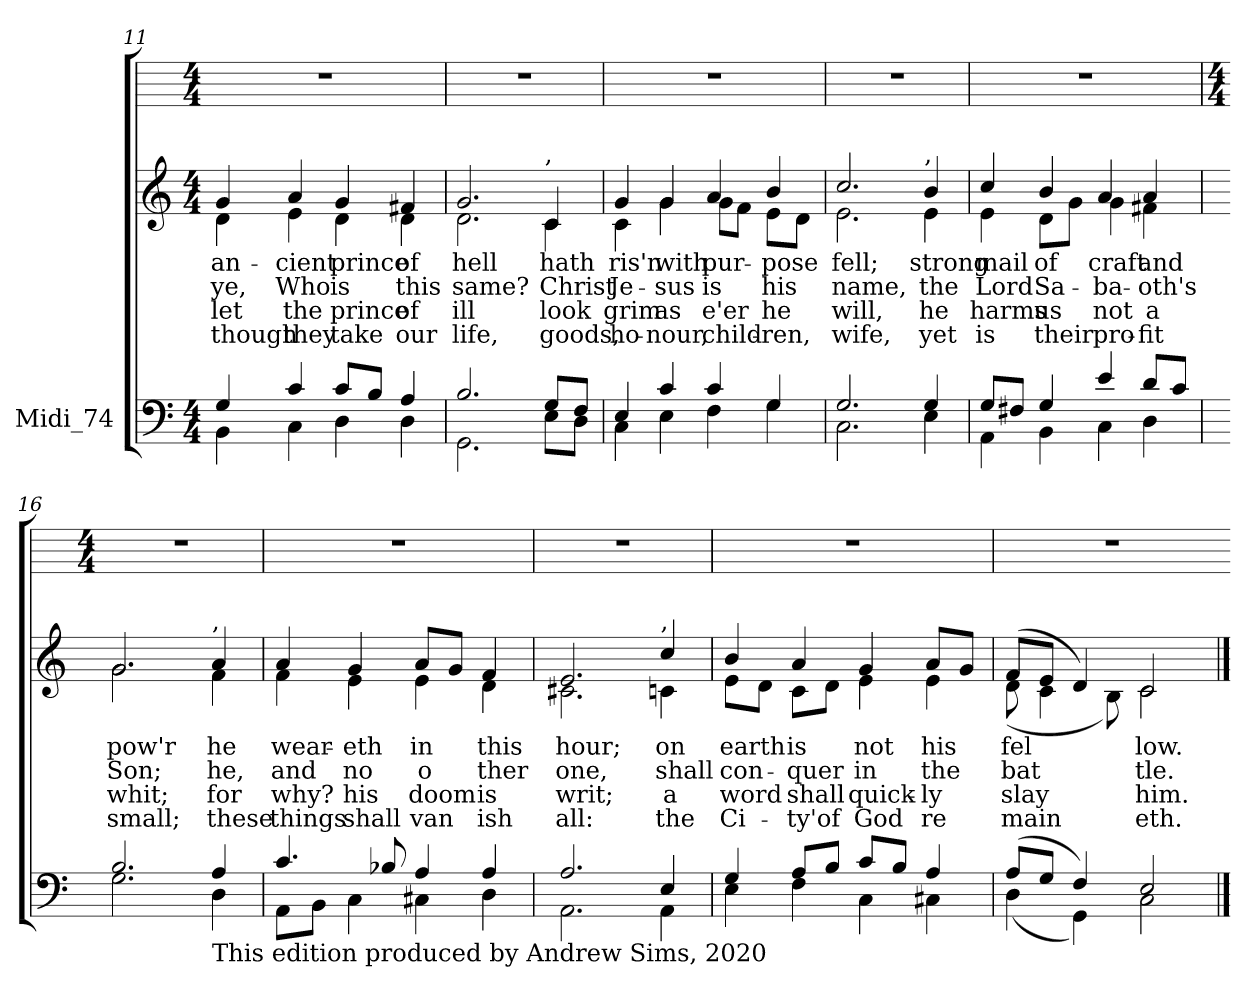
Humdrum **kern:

**kern	**kern	**text	**text	**text	**text	**kern
*part3	*part2	*part2	*part2	*part2	*part2	*part1
*staff3	*staff2	*staff2	*staff2	*staff2	*staff2	*staff1
*I"Midi_74	*	*	*	*	*	*
!!LO:LB:g=z
*clefF4	*clefG2	*	*	*	*	*
*k[]	*k[]	*	*	*	*	*
*C:	*C:	*	*	*	*	*
*M4/4	*M4/4	*	*	*	*	*M4/4
=11	=11	=11	=11	=11	=11	=11
*^	*	*	*	*	*	*
!	!	!	!LO:LY:b	!LO:LY:b	!LO:LY:b	!LO:LY:b	!
*	*	*^	*	*	*	*	*
4G/	4BB\	4g/	4d\	an-	-ye,	let	though	1r
!	!	!	!	!LO:LY:b	!LO:LY:b	!LO:LY:b	!LO:LY:b	!
4c/	4C\	4a/	4e\	cient	Who	the	they	.
!	!	!	!	!LO:LY:b	!LO:LY:b	!LO:LY:b	!LO:LY:b	!
8c/L	4D\	4g/	4d\	prince	is	prince	take	.
8B/J	.	.	.	.	.	.	.	.
!	!	!	!	!LO:LY:b	!LO:LY:b	!LO:LY:b	!LO:LY:b	!
4A/	4D\	4f#X/	4d\	of	this	of	our	.
=12	=12	=12	=12	=12	=12	=12	=12	=12
!	!	!	!	!LO:LY:b	!LO:LY:b	!LO:LY:b	!LO:LY:b	!
2.B/	2.GG\	2.g/	2.d\	hell	same?	ill	life,	1r
!	!	!LO:TX:a:t=,	!	!	!	!	!	!
!	!	!	!	!LO:LY:b	!LO:LY:b	!LO:LY:b	!LO:LY:b	!
8G/L	8E\L	4c/	4c\	hath	Christ	look	goods,	.
8F/J	8D\J	.	.	.	.	.	.	.
=13	=13	=13	=13	=13	=13	=13	=13	=13
!	!	!	!	!LO:LY:b	!LO:LY:b	!LO:LY:b	!LO:LY:b	!
4E/	4C\	4g/	4c\	ris'n	Je-	-grim	ho-	1r
!	!	!	!	!LO:LY:b	!LO:LY:b	!LO:LY:b	!LO:LY:b	!
4c/	4E\	4g/	4g\	-with	sus	as	nour,	.
!	!	!	!	!LO:LY:b	!LO:LY:b	!LO:LY:b	!LO:LY:b	!
4c/	4F\	4a/	8g\L	pur-	-is	e'er	child-	.
.	.	.	8f\J	.	.	.	.	.
!	!	!	!	!LO:LY:b	!LO:LY:b	!LO:LY:b	!LO:LY:b	!
4G/	4G\	4b/	8e\L	-pose	his	he	ren,	.
.	.	.	8d\J	.	.	.	.	.
=14	=14	=14	=14	=14	=14	=14	=14	=14
!	!	!	!	!LO:LY:b	!LO:LY:b	!LO:LY:b	!LO:LY:b	!
2.G/	2.C\	2.cc/	2.e\	fell;	name,	will,	wife,	1r
!	!	!LO:TX:a:t=,	!	!	!	!	!	!
!	!	!	!	!LO:LY:b	!LO:LY:b	!LO:LY:b	!LO:LY:b	!
4G/	4E\	4b/	4e\	strong	the	he	yet	.
=15	=15	=15	=15	=15	=15	=15	=15	=15
!	!	!	!	!LO:LY:b	!LO:LY:b	!LO:LY:b	!LO:LY:b	!
8G/L	4AA\	4cc/	4e\	mail	Lord	harms	is	1r
8F#X/J	.	.	.	.	.	.	.	.
!	!	!	!	!LO:LY:b	!LO:LY:b	!LO:LY:b	!LO:LY:b	!
4G/	4BB\	4b/	8d\L	of	Sa-	-us	their	.
.	.	.	8g\J	.	.	.	.	.
!	!	!	!	!LO:LY:b	!LO:LY:b	!LO:LY:b	!LO:LY:b	!
4e/	4C\	4a/	4g\	craft	ba-	-not	pro-	.
!	!	!	!	!LO:LY:b	!LO:LY:b	!LO:LY:b	!LO:LY:b	!
8d/L	4D\	4a/	4f#X\	-and	oth's	a	fit	.
8c/J	.	.	.	.	.	.	.	.
!!LO:LB:g=z
=16	=16	=16	=16	=16	=16	=16	=16	=16
*	*	*	*	*	*	*	*	*M4/4
!	!	!	!	!LO:LY:b	!LO:LY:b	!LO:LY:b	!LO:LY:b	!
2.B/	2.G\	2.g/	2.g\	pow'r	Son;	whit;	small;	1r
!	!	!LO:TX:a:t=,	!	!	!	!	!	!
!LO:TX:b:t=This edition produced by Andrew Sims, 2020	!	!	!	!	!	!	!	!
!	!	!	!	!LO:LY:b	!LO:LY:b	!LO:LY:b	!LO:LY:b	!
4A/	4D\	4a/	4f\	he	he,	for	these	.
=17	=17	=17	=17	=17	=17	=17	=17	=17
!	!	!	!	!LO:LY:b	!LO:LY:b	!LO:LY:b	!LO:LY:b	!
4.c/	8AA\L	4a/	4f\	wear-	-and	why?	things	1r
.	8BB\J	.	.	.	.	.	.	.
!	!	!	!	!LO:LY:b	!LO:LY:b	!LO:LY:b	!LO:LY:b	!
.	4C\	4g/	4e\	eth	no	his	shall	.
8B-X/	.	.	.	.	.	.	.	.
!	!	!	!	!LO:LY:b	!LO:LY:b	!LO:LY:b	!LO:LY:b	!
4A/	4C#X\	8a/L	4e\	in	o	doom	van	.
.	.	8g/J	.	.	.	.	.	.
!	!	!	!	!LO:LY:b	!LO:LY:b	!LO:LY:b	!LO:LY:b	!
4A/	4D\	4f/	4d\	this	ther	is	ish	.
=18	=18	=18	=18	=18	=18	=18	=18	=18
!	!	!	!	!LO:LY:b	!LO:LY:b	!LO:LY:b	!LO:LY:b	!
2.A/	2.AA\	2.e/	2.c#X\	hour;	one,	writ;	all:	1r
!	!	!LO:TX:a:t=,	!	!	!	!	!	!
!	!	!	!	!LO:LY:b	!LO:LY:b	!LO:LY:b	!LO:LY:b	!
4E/	4AA\	4cc/	4cn\	on	shall	a	the	.
=19	=19	=19	=19	=19	=19	=19	=19	=19
!	!	!	!	!LO:LY:b	!LO:LY:b	!LO:LY:b	!LO:LY:b	!
4G/	4E\	4b/	8e\L	earth	con-	-word	Ci-	1r
.	.	.	8d\J	.	.	.	.	.
!	!	!	!	!LO:LY:b	!LO:LY:b	!LO:LY:b	!LO:LY:b	!
8A/L	4F\	4a/	8c\L	-is	quer	shall	ty'of	.
8B/J	.	.	8d\J	.	.	.	.	.
!	!	!	!	!LO:LY:b	!LO:LY:b	!LO:LY:b	!LO:LY:b	!
8c/L	4C\	4g/	4e\	not	in	quick-	-God	.
8B/J	.	.	.	.	.	.	.	.
!	!	!	!	!LO:LY:b	!LO:LY:b	!LO:LY:b	!LO:LY:b	!
4A/	4C#X\	8a/L	4e\	his	the	ly	re	.
.	.	8g/J	.	.	.	.	.	.
=20	=20	=20	=20	=20	=20	=20	=20	=20
!	!	!	!	!LO:LY:b	!LO:LY:b	!LO:LY:b	!LO:LY:b	!
(>8A/L	(<4D\	(>8f/L	(<8d\	fel	bat	slay	main	1r
8G/J	.	8e/J	4c\	.	.	.	.	.
4F/)	4GG\)	4d/)	.	.	.	.	.	.
.	.	.	8B\)	.	.	.	.	.
!	!	!	!	!LO:LY:b	!LO:LY:b	!LO:LY:b	!LO:LY:b	!
2E/	2C\	2c/	2c\	low.	tle.	him.	eth.	.
*v	*v	*	*	*	*	*	*	*
*	*v	*v	*	*	*	*	*
==	==	=	=	=	=	=
*-	*-	*-	*-	*-	*-	*-
